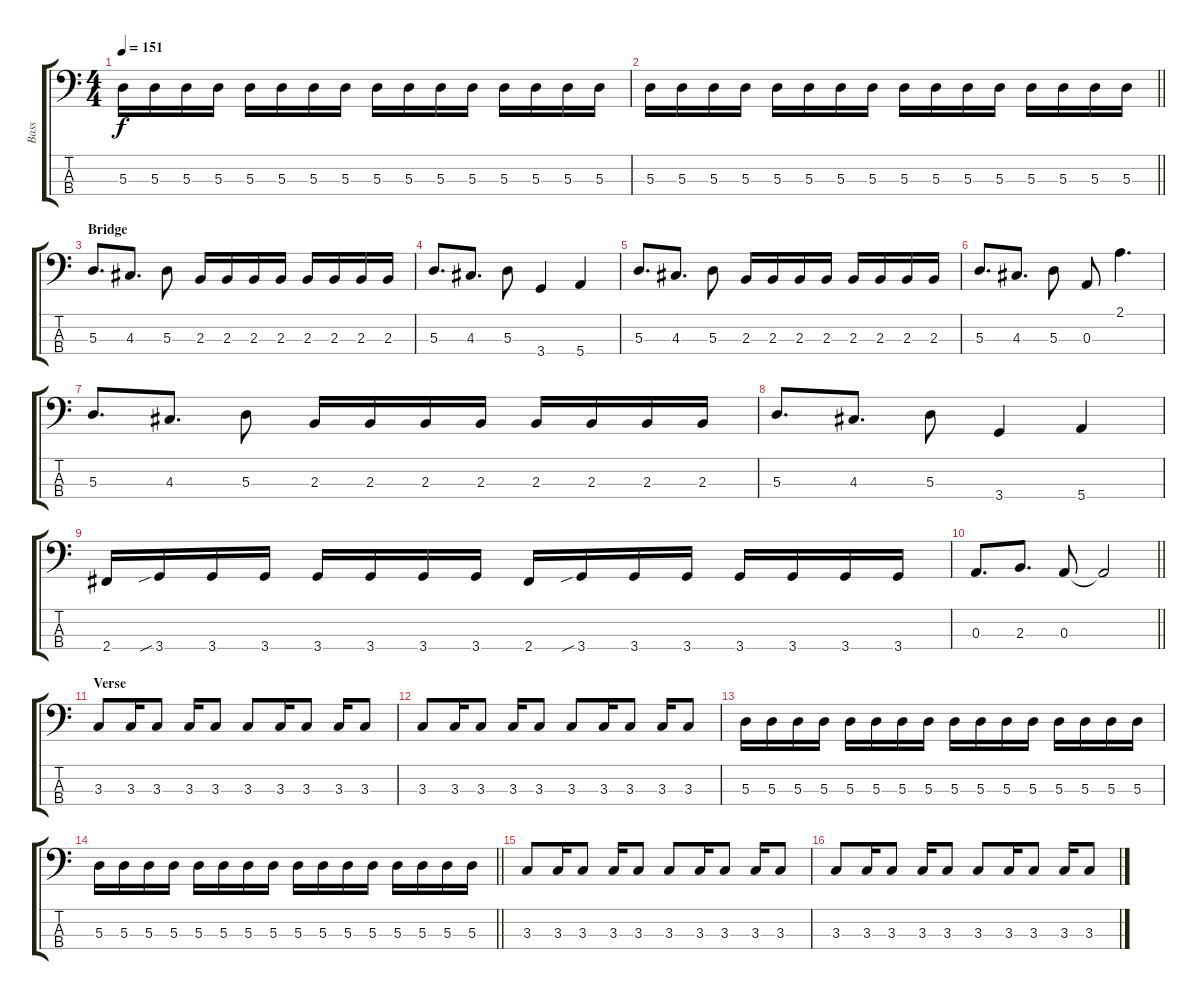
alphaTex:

\track ("Bass" "Bass") {instrument electricbasspick}
\staff {score tabs}
\tuning (G2 D2 A1 E1) {hide}
\ts (4 4)
\tempo 151
\clef f4
\ks c
5.3.16{dy f} 5.3.16 5.3.16 5.3.16 5.3.16 5.3.16 5.3.16 5.3.16 5.3.16 5.3.16 5.3.16 5.3.16 5.3.16 5.3.16 5.3.16 5.3.16 |
\barLineRight lightlight
5.3.16 5.3.16 5.3.16 5.3.16 5.3.16 5.3.16 5.3.16 5.3.16 5.3.16 5.3.16 5.3.16 5.3.16 5.3.16 5.3.16 5.3.16 5.3.16 |
\section ("" "Bridge")
5.3.8{d} 4.3.8{d} 5.3.8 2.3.16 2.3.16 2.3.16 2.3.16 2.3.16 2.3.16 2.3.16 2.3.16 |
5.3.8{d} 4.3.8{d} 5.3.8 3.4.4 5.4.4 |
5.3.8{d} 4.3.8{d} 5.3.8 2.3.16 2.3.16 2.3.16 2.3.16 2.3.16 2.3.16 2.3.16 2.3.16 |
5.3.8{d} 4.3.8{d} 5.3.8 0.3.8 2.1.4{d} |
5.3.8{d} 4.3.8{d} 5.3.8 2.3.16 2.3.16 2.3.16 2.3.16 2.3.16 2.3.16 2.3.16 2.3.16 |
5.3.8{d} 4.3.8{d} 5.3.8 3.4.4 5.4.4 |
2.4.16 3.4{sib}.16 3.4.16 3.4.16 3.4.16 3.4.16 3.4.16 3.4.16 2.4.16 3.4{sib}.16 3.4.16 3.4.16 3.4.16 3.4.16 3.4.16 3.4.16 |
\barLineRight lightlight
0.3.8{d} 2.3.8{d} 0.3.8 0.3{t}.2 |
\section ("" "Verse")
3.3.8 3.3.16 3.3.8 3.3.16 3.3.8 3.3.8 3.3.16 3.3.8 3.3.16 3.3.8 |
3.3.8 3.3.16 3.3.8 3.3.16 3.3.8 3.3.8 3.3.16 3.3.8 3.3.16 3.3.8 |
5.3.16 5.3.16 5.3.16 5.3.16 5.3.16 5.3.16 5.3.16 5.3.16 5.3.16 5.3.16 5.3.16 5.3.16 5.3.16 5.3.16 5.3.16 5.3.16 |
\barLineRight lightlight
5.3.16 5.3.16 5.3.16 5.3.16 5.3.16 5.3.16 5.3.16 5.3.16 5.3.16 5.3.16 5.3.16 5.3.16 5.3.16 5.3.16 5.3.16 5.3.16 |
3.3.8 3.3.16 3.3.8 3.3.16 3.3.8 3.3.8 3.3.16 3.3.8 3.3.16 3.3.8 |
3.3.8 3.3.16 3.3.8 3.3.16 3.3.8 3.3.8 3.3.16 3.3.8 3.3.16 3.3.8
